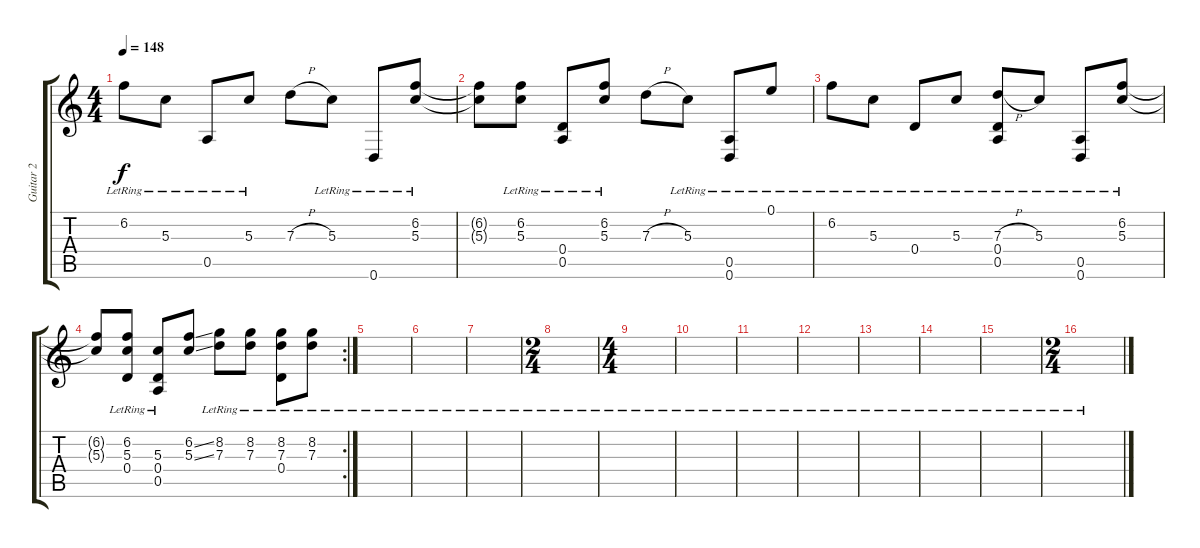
\track ("Guitar 2" "Guitar 2") {instrument electricguitarclean}
\staff {score tabs}
\tuning (E4 B3 G3 D3 A2 D2) {hide}
\ts (4 4)
\tempo 148
\clef g2
\ks c
6.2{lr}.8{dy f} 5.3{lr}.8 0.5{lr}.8 5.3{lr}.8 7.3{h}.8 5.3{lr}.8 0.6{lr}.8 (6.2{lr} 5.3{lr}).8 |
(6.2{t} 5.3{t}).8 (6.2{lr} 5.3{lr}).8 (0.4{lr} 0.5{lr}).8 (6.2{lr} 5.3{lr}).8 7.3{h}.8 5.3{lr}.8 (0.5{lr} 0.6{lr}).8 0.1{lr}.8 |
6.2{lr}.8 5.3{lr}.8 0.4{lr}.8 5.3{lr}.8 (7.3{h} 0.4{lr} 0.5{lr}).8 5.3{lr}.8 (0.5{lr} 0.6{lr}).8 (6.2{lr} 5.3{lr}).8 |
\rc 2
(6.2{t} 5.3{t}).8 (6.2{lr} 5.3{lr} 0.4{lr}).8 (5.3{lr} 0.4{lr} 0.5{lr}).8 (6.2{ss} 5.3{ss}).8 (8.2{lr} 7.3{lr}).8 (8.2{lr} 7.3{lr}).8 (8.2{lr} 7.3{lr} 0.4{lr}).8 (8.2{lr} 7.3{lr}).8 |
|
|
|
\ts (2 4)
|
\ts (4 4)
|
|
|
|
|
|
|
\ts (2 4)
